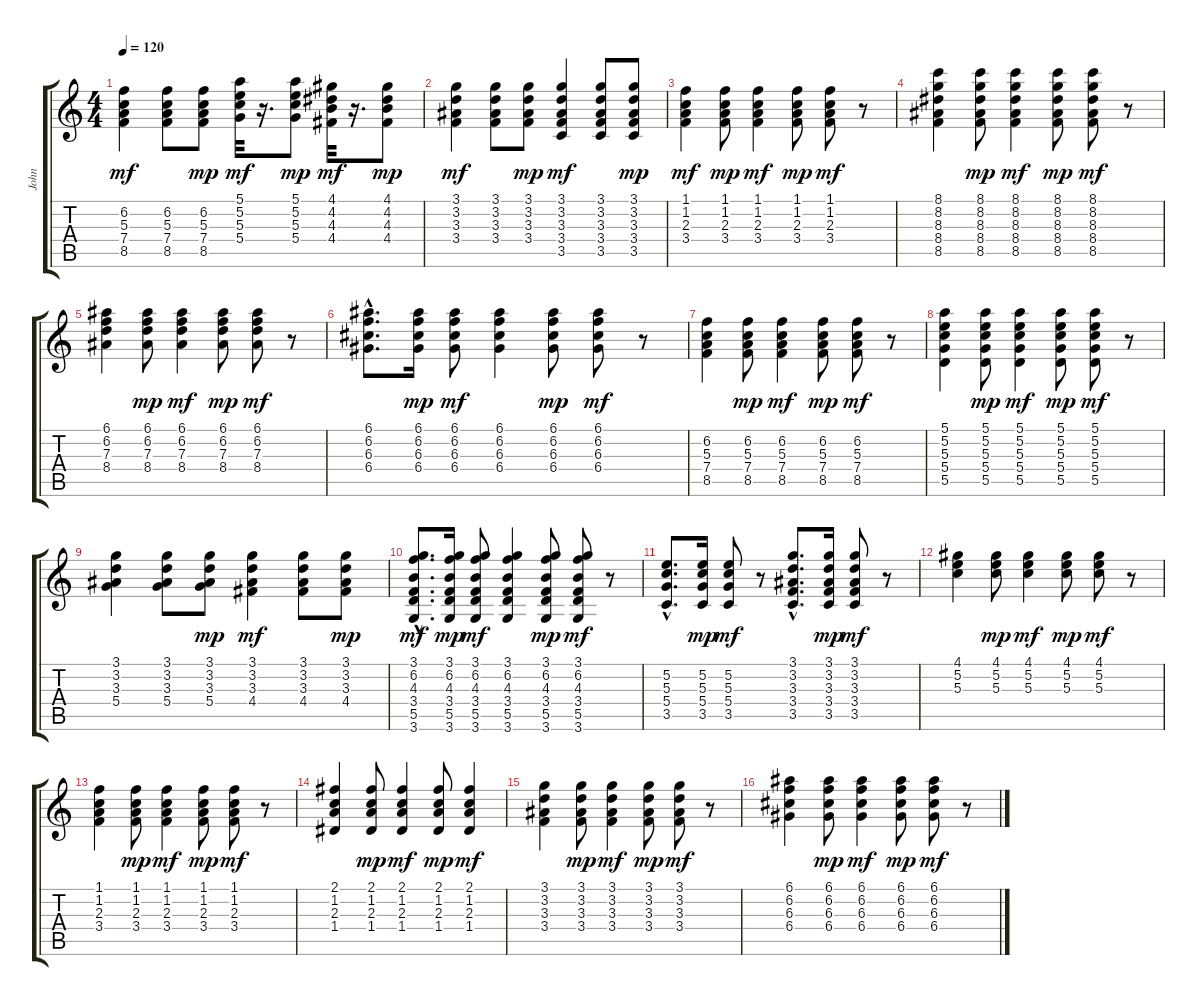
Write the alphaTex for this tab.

\track ("John" "John") {instrument acousticguitarnylon}
\staff {score tabs}
\tuning (E4 B3 G3 D3 A2 E2) {hide}
\ts (4 4)
\tempo 120
\clef g2
\ks c
(6.2 5.3 7.4 8.5).4{dy mf} (6.2 5.3 7.4 8.5).8 (6.2 5.3 7.4 8.5).8{dy mp} (5.1 5.2 5.3 5.4).32{dy mf} r.16{d} (5.1 5.2 5.3 5.4).8{dy mp} (4.1 4.2 4.3 4.4).32{dy mf} r.16{d} (4.1 4.2 4.3 4.4).8{dy mp} |
(3.1 3.2 3.3 3.4).4{dy mf} (3.1 3.2 3.3 3.4).8 (3.1 3.2 3.3 3.4).8{dy mp} (3.1 3.2 3.3 3.4 3.5).4{dy mf} (3.1 3.2 3.3 3.4 3.5).8 (3.1 3.2 3.3 3.4 3.5).8{dy mp} |
(1.1 1.2 2.3 3.4).4{dy mf} (1.1 1.2 2.3 3.4).8{dy mp} (1.1 1.2 2.3 3.4).4{dy mf} (1.1 1.2 2.3 3.4).8{dy mp} (1.1 1.2 2.3 3.4).8{dy mf} r.8 |
(8.1 8.2 8.3 8.4 8.5).4 (8.1 8.2 8.3 8.4 8.5).8{dy mp} (8.1 8.2 8.3 8.4 8.5).4{dy mf} (8.1 8.2 8.3 8.4 8.5).8{dy mp} (8.1 8.2 8.3 8.4 8.5).8{dy mf} r.8 |
(6.1 6.2 7.3 8.4).4 (6.1 6.2 7.3 8.4).8{dy mp} (6.1 6.2 7.3 8.4).4{dy mf} (6.1 6.2 7.3 8.4).8{dy mp} (6.1 6.2 7.3 8.4).8{dy mf} r.8 |
(6.1{hac} 6.2{hac} 6.3{hac} 6.4{hac}).8{d} (6.1 6.2 6.3 6.4).16{dy mp} (6.1 6.2 6.3 6.4).8{dy mf} (6.1 6.2 6.3 6.4).4 (6.1 6.2 6.3 6.4).8{dy mp} (6.1 6.2 6.3 6.4).8{dy mf} r.8 |
(6.2 5.3 7.4 8.5).4 (6.2 5.3 7.4 8.5).8{dy mp} (6.2 5.3 7.4 8.5).4{dy mf} (6.2 5.3 7.4 8.5).8{dy mp} (6.2 5.3 7.4 8.5).8{dy mf} r.8 |
(5.1 5.2 5.3 5.4 5.5).4 (5.1 5.2 5.3 5.4 5.5).8{dy mp} (5.1 5.2 5.3 5.4 5.5).4{dy mf} (5.1 5.2 5.3 5.4 5.5).8{dy mp} (5.1 5.2 5.3 5.4 5.5).8{dy mf} r.8 |
(3.1 3.2 3.3 5.4).4 (3.1 3.2 3.3 5.4).8 (3.1 3.2 3.3 5.4).8{dy mp} (3.1 3.2 3.3 4.4).4{dy mf} (3.1 3.2 3.3 4.4).8 (3.1 3.2 3.3 4.4).8{dy mp} |
(3.1{hac} 6.2{hac} 4.3{hac} 3.4{hac} 5.5{hac} 3.6{hac}).8{d dy mf} (3.1 6.2 4.3 3.4 5.5 3.6).16{dy mp} (3.1 6.2 4.3 3.4 5.5 3.6).8{dy mf} (3.1 6.2 4.3 3.4 5.5 3.6).4 (3.1 6.2 4.3 3.4 5.5 3.6).8{dy mp} (3.1 6.2 4.3 3.4 5.5 3.6).8{dy mf} r.8 |
(5.2{hac} 5.3{hac} 5.4{hac} 3.5{hac}).8{d} (5.2 5.3 5.4 3.5).16{dy mp} (5.2 5.3 5.4 3.5).8{dy mf} r.8 (3.1{hac} 3.2{hac} 3.3{hac} 3.4{hac} 3.5{hac}).8{d} (3.1 3.2 3.3 3.4 3.5).16{dy mp} (3.1 3.2 3.3 3.4 3.5).8{dy mf} r.8 |
(4.1 5.2 5.3).4 (4.1 5.2 5.3).8{dy mp} (4.1 5.2 5.3).4{dy mf} (4.1 5.2 5.3).8{dy mp} (4.1 5.2 5.3).8{dy mf} r.8 |
(1.1 1.2 2.3 3.4).4 (1.1 1.2 2.3 3.4).8{dy mp} (1.1 1.2 2.3 3.4).4{dy mf} (1.1 1.2 2.3 3.4).8{dy mp} (1.1 1.2 2.3 3.4).8{dy mf} r.8 |
(2.1 1.2 2.3 1.4).4 (2.1 1.2 2.3 1.4).8{dy mp} (2.1 1.2 2.3 1.4).4{dy mf} (2.1 1.2 2.3 1.4).8{dy mp} (2.1 1.2 2.3 1.4).4{dy mf} |
(3.1 3.2 3.3 3.4).4 (3.1 3.2 3.3 3.4).8{dy mp} (3.1 3.2 3.3 3.4).4{dy mf} (3.1 3.2 3.3 3.4).8{dy mp} (3.1 3.2 3.3 3.4).8{dy mf} r.8 |
(6.1 6.2 6.3 6.4).4 (6.1 6.2 6.3 6.4).8{dy mp} (6.1 6.2 6.3 6.4).4{dy mf} (6.1 6.2 6.3 6.4).8{dy mp} (6.1 6.2 6.3 6.4).8{dy mf} r.8
